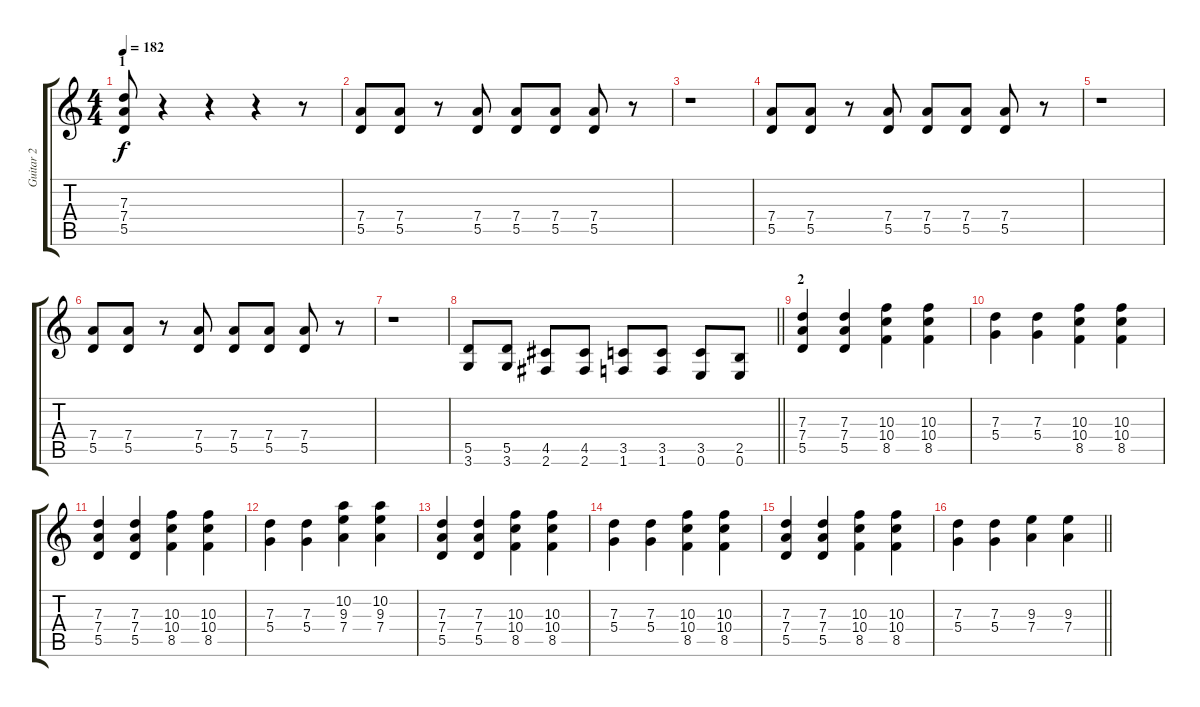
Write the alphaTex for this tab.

\track ("Guitar 2" "Guitar 2") {instrument distortionguitar}
\staff {score tabs}
\tuning (E4 B3 G3 D3 A2 E2) {hide}
\ts (4 4)
\section ("" "1")
\tempo 182
\clef g2
\ks c
(7.3 7.4 5.5).8{dy f} r.4 r.4 r.4 r.8 |
(7.4 5.5).8 (7.4 5.5).8 r.8 (7.4 5.5).8 (7.4 5.5).8 (7.4 5.5).8 (7.4 5.5).8 r.8 |
r.1 |
(7.4 5.5).8 (7.4 5.5).8 r.8 (7.4 5.5).8 (7.4 5.5).8 (7.4 5.5).8 (7.4 5.5).8 r.8 |
r.1 |
(7.4 5.5).8 (7.4 5.5).8 r.8 (7.4 5.5).8 (7.4 5.5).8 (7.4 5.5).8 (7.4 5.5).8 r.8 |
r.1 |
\barLineRight lightlight
(5.5 3.6).8 (5.5 3.6).8 (4.5 2.6).8 (4.5 2.6).8 (3.5 1.6).8 (3.5 1.6).8 (3.5 0.6).8 (2.5 0.6).8 |
\section ("" "2")
(7.3 7.4 5.5).4 (7.3 7.4 5.5).4 (10.3 10.4 8.5).4 (10.3 10.4 8.5).4 |
(7.3 5.4).4 (7.3 5.4).4 (10.3 10.4 8.5).4 (10.3 10.4 8.5).4 |
(7.3 7.4 5.5).4 (7.3 7.4 5.5).4 (10.3 10.4 8.5).4 (10.3 10.4 8.5).4 |
(7.3 5.4).4 (7.3 5.4).4 (10.2 9.3 7.4).4 (10.2 9.3 7.4).4 |
(7.3 7.4 5.5).4 (7.3 7.4 5.5).4 (10.3 10.4 8.5).4 (10.3 10.4 8.5).4 |
(7.3 5.4).4 (7.3 5.4).4 (10.3 10.4 8.5).4 (10.3 10.4 8.5).4 |
(7.3 7.4 5.5).4 (7.3 7.4 5.5).4 (10.3 10.4 8.5).4 (10.3 10.4 8.5).4 |
\barLineRight lightlight
(7.3 5.4).4 (7.3 5.4).4 (9.3 7.4).4 (9.3 7.4).4
